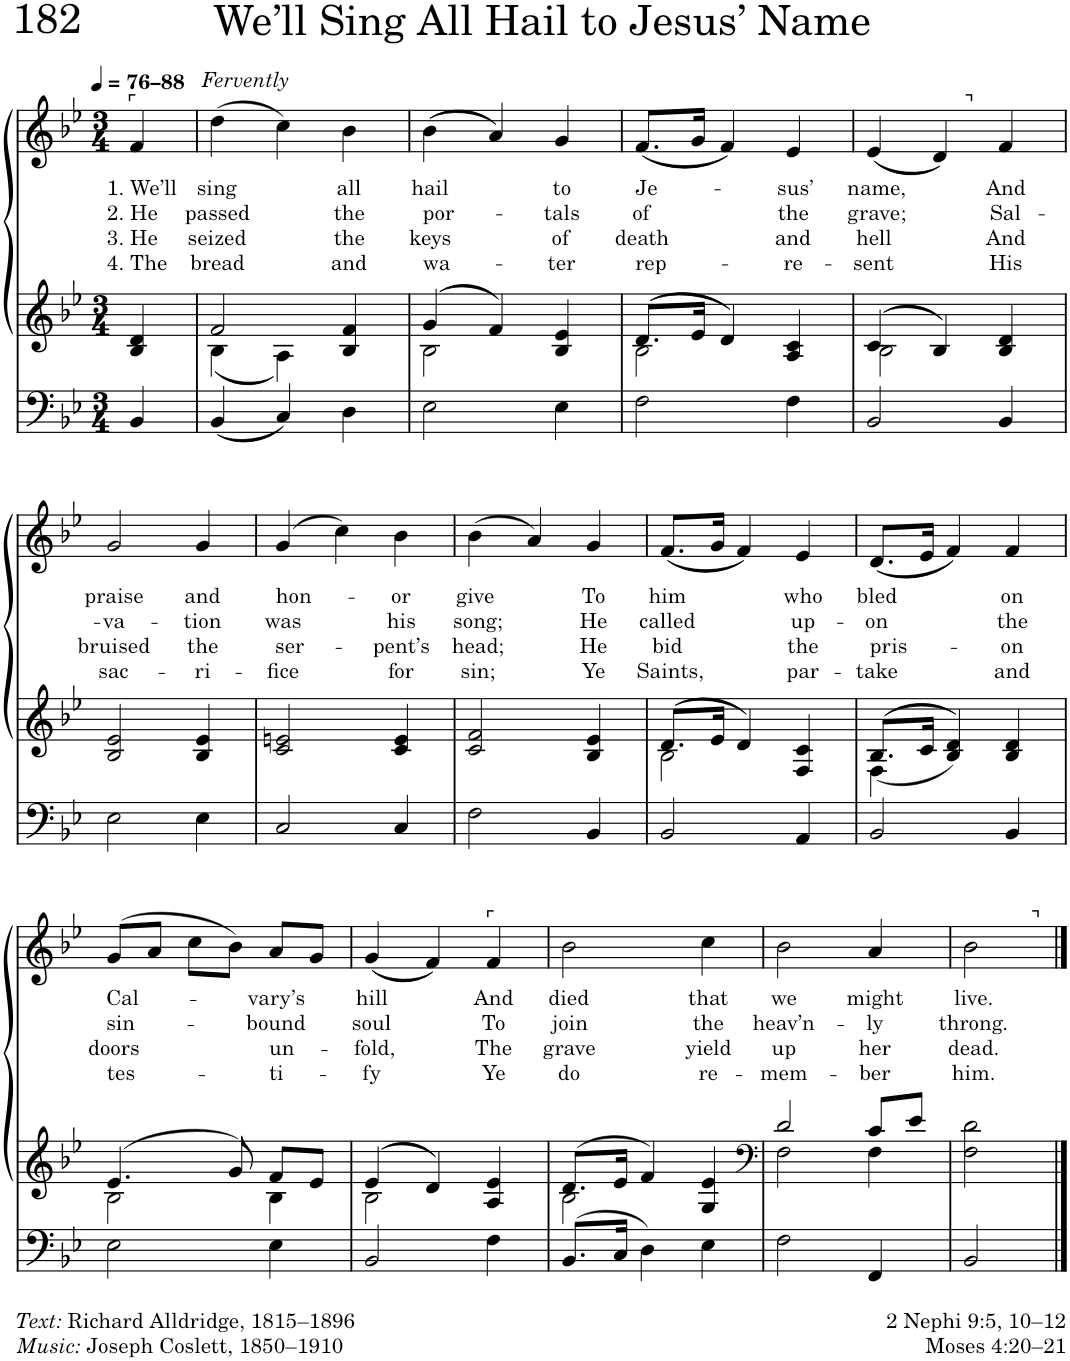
**kern	**kern	**kern	**text	**text	**text	**text
*part1	*part1	*part1	*part1	*part1	*part1	*part1
*staff3	*staff2	*staff1	*staff1	*staff1	*staff1	*staff1
*I"Organ	*	*	*	*	*	*
*I'Org.	*	*	*	*	*	*
*clefF4	*clefG2	*clefG2	*	*	*	*
*k[b-e-]	*k[b-e-]	*k[b-e-]	*	*	*	*
*M3/4	*M3/4	*M3/4	*	*	*	*
*MM76	*MM76	*MM76	*	*	*	*
=1	=1	=1	=1	=1	=1	=1
!	!	!LO:TX:a:t=⌜	!	!	!	!
!	!	!LO:TX:a:B:t=–88	!	!	!	!
!	!	!	!LO:LY:b	!LO:LY:b	!LO:LY:b	!LO:LY:b
4BB-/	4B-/ 4d/	4f/	1. We’ll	2. He	3. He	4. The
=2	=2	=2	=2	=2	=2	=2
*	*^	*	*	*	*	*
!	!	!	!LO:TX:a:i:t=Fervently	!	!	!	!
!	!	!	!	!LO:LY:b	!LO:LY:b	!LO:LY:b	!LO:LY:b
4BB-/	2f/	4B-\	(4dd\	sing	passed	seized	bread
4C/	.	4A\	4cc\)	.	.	.	.
!	!	!	!	!LO:LY:b	!LO:LY:b	!LO:LY:b	!LO:LY:b
4D\	4B-/ 4f/	4ryy	4b-\	all	the	the	and
=3	=3	=3	=3	=3	=3	=3	=3
!	!	!	!	!LO:LY:b	!LO:LY:b	!LO:LY:b	!LO:LY:b
2E-\	4g/	2B-\	((4b-\	hail	por-	keys	wa-
.	4f/	.	4a/))	.	.	.	.
!	!	!	!	!LO:LY:b	!LO:LY:b	!LO:LY:b	!LO:LY:b
4E-\	4B-/ 4e-/	4ryy	4g/	to	-tals	of	-ter
=4	=4	=4	=4	=4	=4	=4	=4
!	!	!	!	!LO:LY:b	!LO:LY:b	!LO:LY:b	!LO:LY:b
2F\	8.d/L	2B-\	((8.f/L	Je-	of	death	rep-
.	16e-/Jk	.	16g/Jk	.	.	.	.
.	4d/	.	4f/))	.	.	.	.
!	!	!	!	!LO:LY:b	!LO:LY:b	!LO:LY:b	!LO:LY:b
4F\	4A/ 4c/	4ryy	4e-/	-sus’	the	and	-re-
=5	=5	=5	=5	=5	=5	=5	=5
!	!	!	!	!LO:LY:b	!LO:LY:b	!LO:LY:b	!LO:LY:b
*	*	*	*^	*	*	*	*
2BB-/	4c/	2B-\	((4e-/	4.ryy	name,	grave;	hell	-sent
.	4B-/	.	4d/))	.	.	.	.	.
!	!	!	!	!LO:TX:a:t=⌝	!	!	!	!
.	.	.	.	4.ryy	.	.	.	.
!	!	!	!	!	!LO:LY:b	!LO:LY:b	!LO:LY:b	!LO:LY:b
4BB-/	4B-/ 4d/	4ryy	4f/	.	And	Sal-	And	His
!!LO:LB:g=z
=6	=6	=6	=6	=6	=6	=6	=6	=6
!	!	!	!	!	!LO:LY:b	!LO:LY:b	!LO:LY:b	!LO:LY:b
*	*v	*v	*	*	*	*	*	*
*	*	*v	*v	*	*	*	*
2E-\	2B-/ 2e-/	2g/	praise	-va-	bruised	sac-
!	!	!	!LO:LY:b	!LO:LY:b	!LO:LY:b	!LO:LY:b
4E-\	4B-/ 4e-/	4g/	and	-tion	the	-ri-
=7	=7	=7	=7	=7	=7	=7
!	!	!	!LO:LY:b	!LO:LY:b	!LO:LY:b	!LO:LY:b
2C/	2c/ 2en/	(4g/	hon-	was	ser-	-fice
.	.	4cc\)	.	.	.	.
!	!	!	!LO:LY:b	!LO:LY:b	!LO:LY:b	!LO:LY:b
4C/	4c/ 4e/	4b-\	-or	his	-pent’s	for
=8	=8	=8	=8	=8	=8	=8
!	!	!	!LO:LY:b	!LO:LY:b	!LO:LY:b	!LO:LY:b
2F\	2c/ 2f/	(4b-\	give	song;	head;	sin;
.	.	4a/)	.	.	.	.
!	!	!	!LO:LY:b	!LO:LY:b	!LO:LY:b	!LO:LY:b
4BB-/	4B-/ 4e-/	4g/	To	He	He	Ye
=9	=9	=9	=9	=9	=9	=9
*	*^	*	*	*	*	*
!	!	!	!	!LO:LY:b	!LO:LY:b	!LO:LY:b	!LO:LY:b
2BB-/	8.d/L	2B-\	((8.f/L	him	called	bid	Saints,
.	16e-/Jk	.	16g/Jk	.	.	.	.
.	4d/	.	4f/))	.	.	.	.
!	!	!	!	!LO:LY:b	!LO:LY:b	!LO:LY:b	!LO:LY:b
4AA/	4F/ 4c/	4ryy	4e-/	who	up-	the	par-
=10	=10	=10	=10	=10	=10	=10	=10
!	!	!	!	!LO:LY:b	!LO:LY:b	!LO:LY:b	!LO:LY:b
2BB-/	8.B-/L	(4F\	((8.d/L	bled	-on	pris-	-take
.	16c/Jk	.	16e-/Jk	.	.	.	.
.	4B-/ 4d/	2ryy	4f/))	.	.	.	.
!	!	!	!	!LO:LY:b	!LO:LY:b	!LO:LY:b	!LO:LY:b
4BB-/	4B-/ 4d/	.	4f/	on	the	-on	and
!!LO:LB:g=z
=11	=11	=11	=11	=11	=11	=11	=11
!	!	!	!	!LO:LY:b	!LO:LY:b	!LO:LY:b	!LO:LY:b
2E-\	4.e-/	2B-\	8g/L	Cal-	sin-	doors	tes-
.	.	.	8a/J	.	.	.	.
.	.	.	8cc\L	.	.	.	.
.	8g/	.	8b-\J)	.	.	.	.
!	!	!	!	!LO:LY:b	!LO:LY:b	!LO:LY:b	!LO:LY:b
4E-\	8f/L	4B-\	8a/L	-vary’s	-bound	un-	-ti-
.	8e-/J	.	8g/J	.	.	.	.
=12	=12	=12	=12	=12	=12	=12	=12
!	!	!	!	!LO:LY:b	!LO:LY:b	!LO:LY:b	!LO:LY:b
2BB-/	4e-/	2B-\	((4g/	hill	soul	-fold,	-fy
.	4d/	.	4f/))	.	.	.	.
!	!	!	!LO:TX:a:t=⌜	!	!	!	!
!	!	!	!	!LO:LY:b	!LO:LY:b	!LO:LY:b	!LO:LY:b
4F\	4A/ 4e-/	4ryy	4f/	And	To	The	Ye
=13	=13	=13	=13	=13	=13	=13	=13
!	!	!	!	!LO:LY:b	!LO:LY:b	!LO:LY:b	!LO:LY:b
8.BB-/L	8.d/L	2B-\	2b-\	died	join	grave	do
16C/Jk	16e-/Jk	.	.	.	.	.	.
4D\	4f/	.	.	.	.	.	.
!	!	!	!	!LO:LY:b	!LO:LY:b	!LO:LY:b	!LO:LY:b
4E-\	4G/ 4e-/	4ryy	4cc\	that	the	yield	re-
=14	=14	=14	=14	=14	=14	=14	=14
*	*clefF4	*	*	*	*	*	*
!	!	!	!	!LO:LY:b	!LO:LY:b	!LO:LY:b	!LO:LY:b
2F\	2d/	2F\	2b-\	we	heav’n-	up	-mem-
!	!	!	!	!LO:LY:b	!LO:LY:b	!LO:LY:b	!LO:LY:b
4FF/	8c/L	4F\	4a/	might	-ly	her	-ber
.	8e-/J	.	.	.	.	.	.
*	*v	*v	*	*	*	*	*
=15	=15	=15	=15	=15	=15	=15
!	!	!	!LO:LY:b	!LO:LY:b	!LO:LY:b	!LO:LY:b
*	*	*^	*	*	*	*
2BB-/	2F\ 2d\	2b-\	4.ryy	live.	throng.	dead.	him.
!	!	!	!LO:TX:a:t=⌝	!	!	!	!
.	.	.	8ryy	.	.	.	.
*	*	*v	*v	*	*	*	*
==	==	==	==	==	==	==
*-	*-	*-	*-	*-	*-	*-
